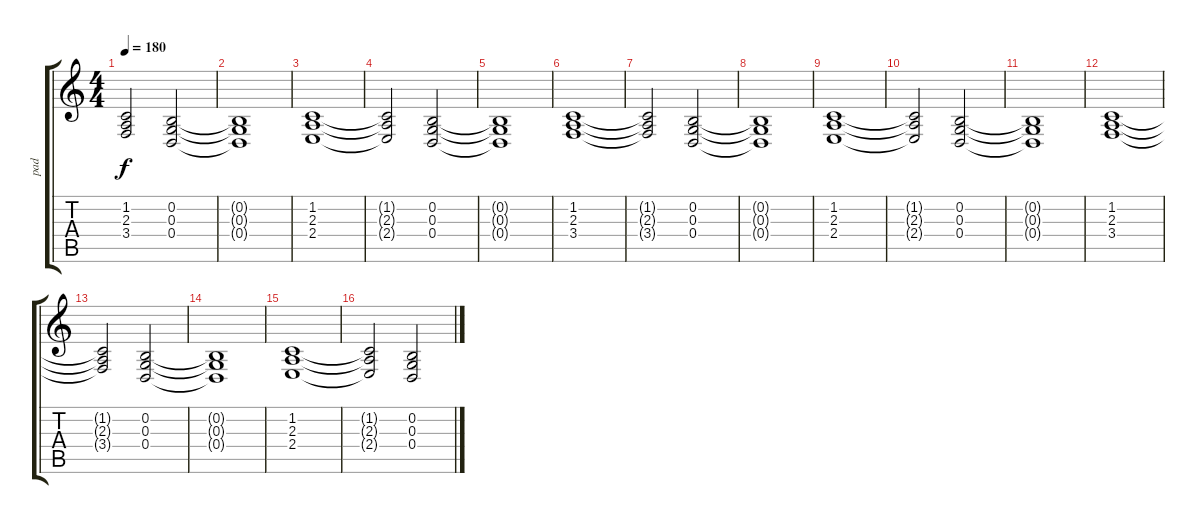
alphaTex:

\track ("pad" "pad") {instrument fx6goblins}
\staff {score tabs}
\tuning (E4 B3 G3 D3 A2 E2) {hide}
\ts (4 4)
\tempo 180
\clef g2
\ks c
(1.2{t} 2.3{t} 3.4{t}).2{dy f} (0.2 0.3 0.4).2 |
(0.2{t} 0.3{t} 0.4{t}).1 |
(1.2 2.3 2.4).1 |
(1.2{t} 2.3{t} 2.4{t}).2 (0.2 0.3 0.4).2 |
(0.2{t} 0.3{t} 0.4{t}).1 |
(1.2 2.3 3.4).1 |
(1.2{t} 2.3{t} 3.4{t}).2 (0.2 0.3 0.4).2 |
(0.2{t} 0.3{t} 0.4{t}).1 |
(1.2 2.3 2.4).1 |
(1.2{t} 2.3{t} 2.4{t}).2 (0.2 0.3 0.4).2 |
(0.2{t} 0.3{t} 0.4{t}).1 |
(1.2 2.3 3.4).1 |
(1.2{t} 2.3{t} 3.4{t}).2 (0.2 0.3 0.4).2 |
(0.2{t} 0.3{t} 0.4{t}).1 |
(1.2 2.3 2.4).1 |
(1.2{t} 2.3{t} 2.4{t}).2 (0.2 0.3 0.4).2
